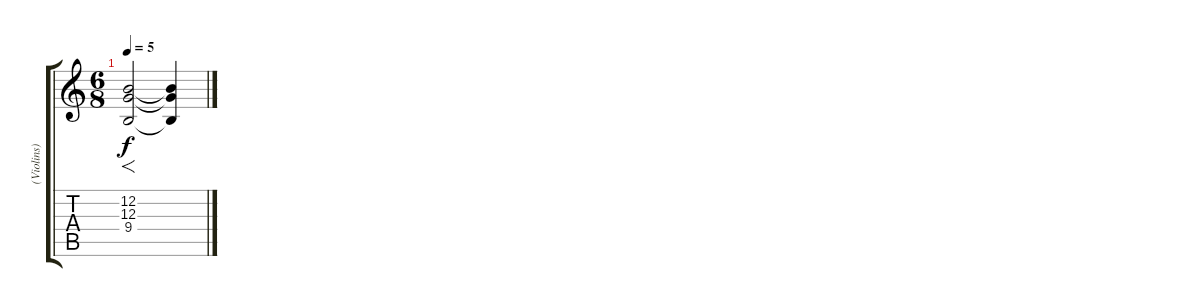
\track ("(Violins)" "(Violins)") {instrument tremolostrings}
\staff {score tabs}
\tuning (E4 B3 G3 D3 A2 E2) {hide}
\ts (6 8)
\tempo 5
\clef g2
\ks c
(12.2 12.3 9.4).2{f dy f volume 11} (12.2{t} 12.3{t} 9.4{t}).4
